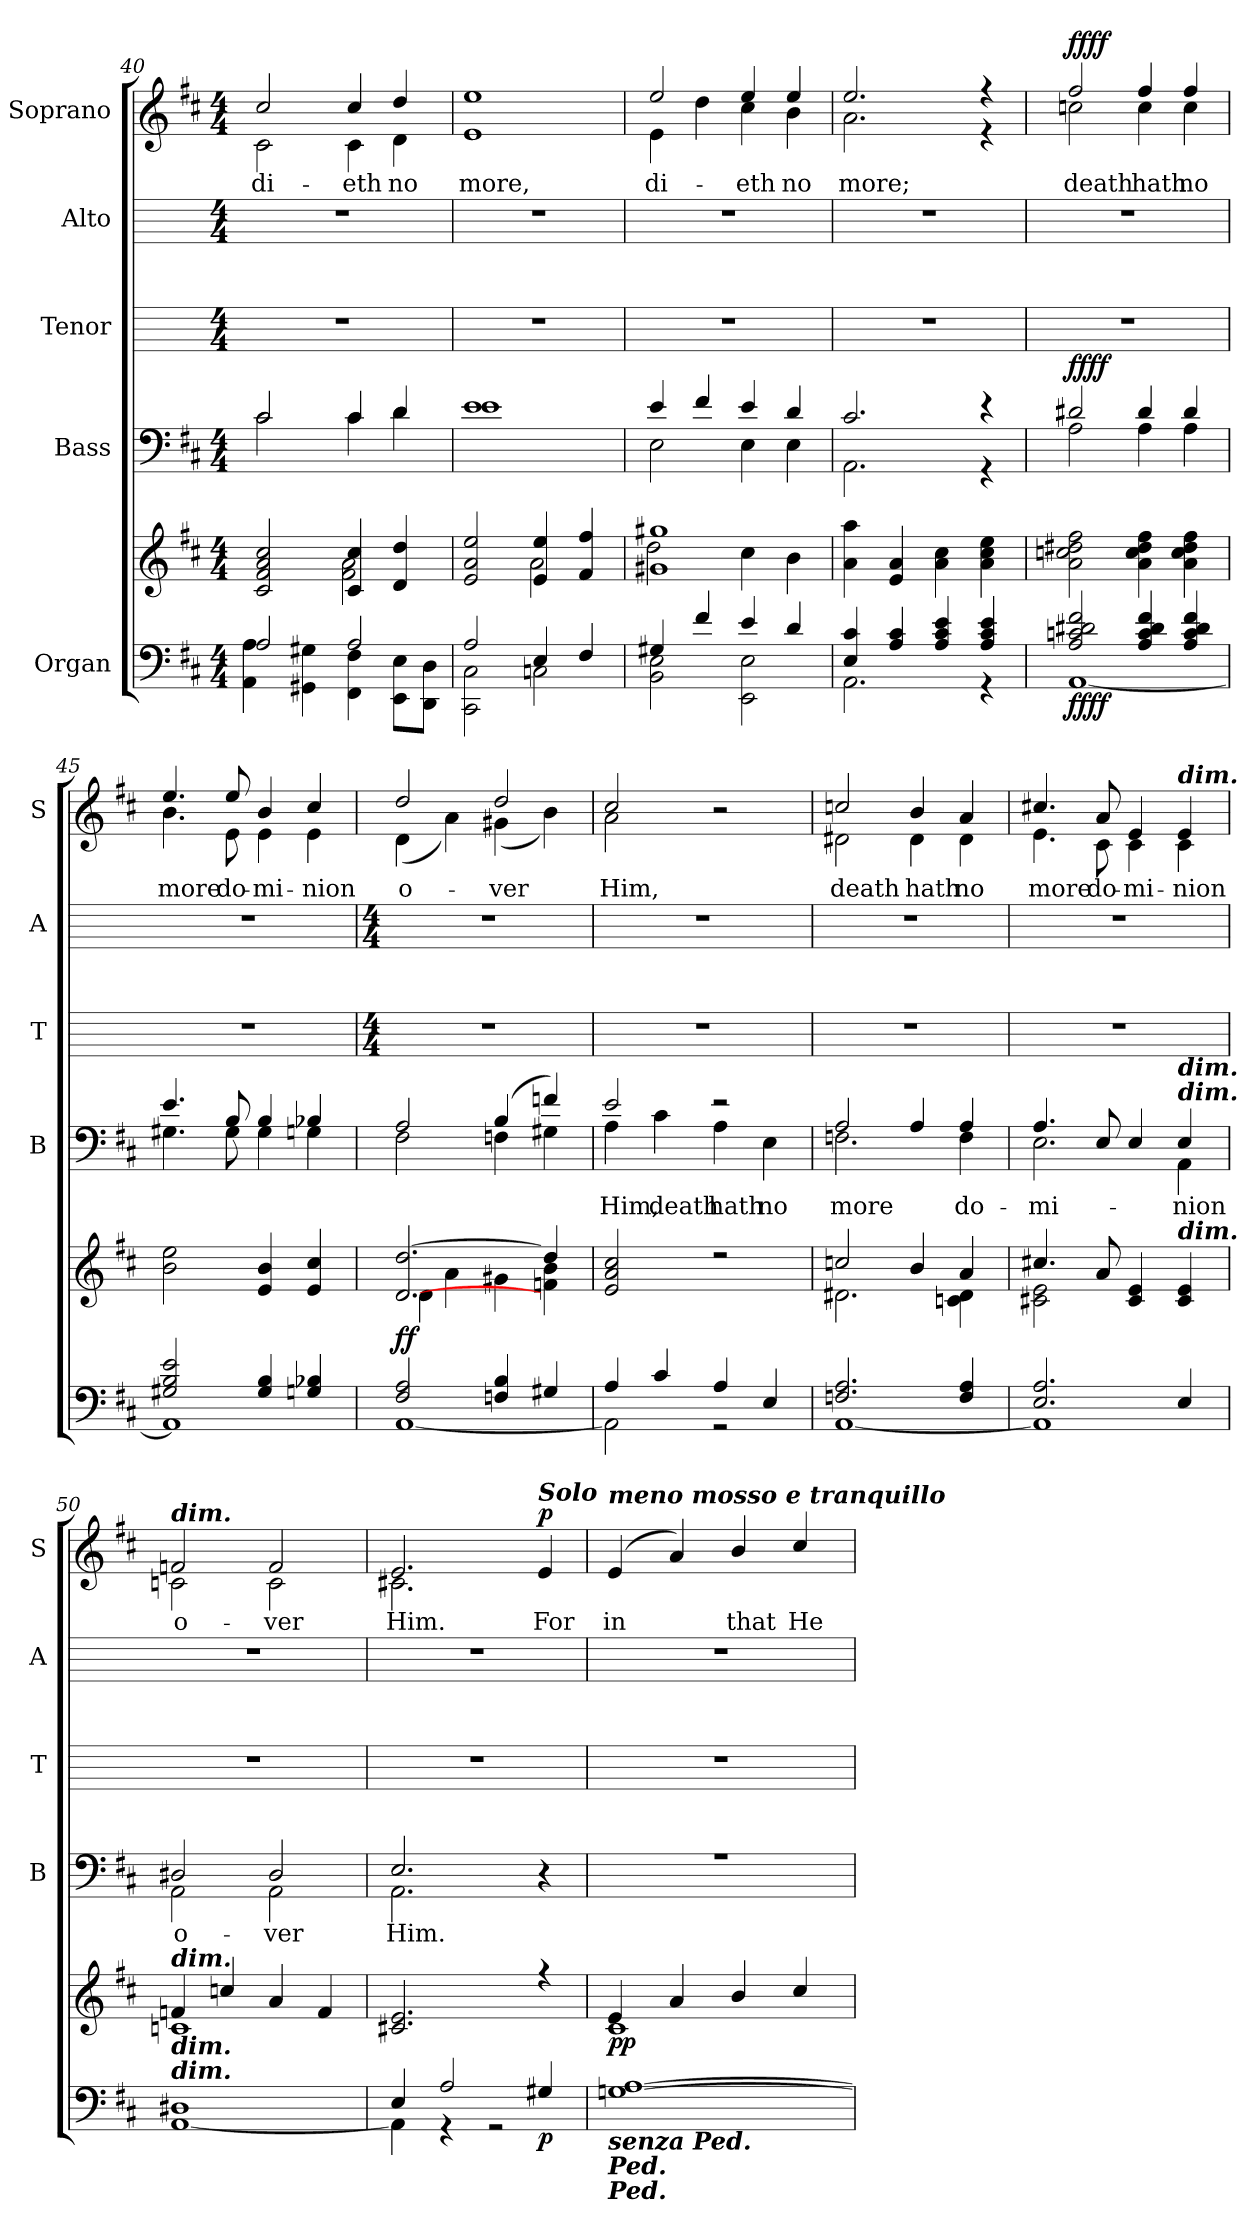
**kern	**kern	**dynam	**kern	**text	**dynam	**kern	**kern	**kern	**text	**dynam
*part5	*part5	*part5	*part4	*part4	*part4	*part3	*part2	*part1	*part1	*part1
*staff6	*staff5	*staff5/6	*staff4	*staff4	*staff4	*staff3	*staff2	*staff1	*staff1	*staff1
*I"Organ	*	*	*I"Bass	*	*	*I"Tenor	*I"Alto	*I"Soprano	*	*
*	*	*	*I'B	*	*	*I'T	*I'A	*I'S	*	*
*clefF4	*clefG2	*	*clefF4	*	*	*	*	*clefG2	*	*
*k[f#c#]	*k[f#c#]	*	*k[f#c#]	*	*	*	*	*k[f#c#]	*	*
*D:	*D:	*	*D:	*	*	*	*	*D:	*	*
*M4/4	*M4/4	*	*M4/4	*	*	*M4/4	*M4/4	*M4/4	*	*
=40	=40	=40	=40	=40	=40	=40	=40	=40	=40	=40
*^	*^	*	*^	*	*	*	*	*^	*	*
!	!	!	!	!	!	!	!	!	!	!	!	!	!LO:LY:b	!
2A/	4AA\ 4A\	2c#/ 2f#/ 2a/ 2cc#/	2ryy	.	2c#/	2c#\	.	.	1r	1r	2cc#/	2c#\	di-	.
.	4GG#X\ 4G#X\	.	.	.	.	.	.	.	.	.	.	.	.	.
!	!	!	!	!	!	!	!	!	!	!	!	!	!LO:LY:b	!
2A/	4FF#\ 4F#\	4c#/ 4cc#/	2f#\ 2a\	.	4c#/	4c#\	.	.	.	.	4cc#/	4c#\	-eth	.
!	!	!	!	!	!	!	!	!	!	!	!	!	!LO:LY:b	!
.	8EE\ 8E\L	4d/ 4dd/	.	.	4d/	4d\	.	.	.	.	4dd/	4d\	no	.
.	8DD\ 8D\J	.	.	.	.	.	.	.	.	.	.	.	.	.
=41	=41	=41	=41	=41	=41	=41	=41	=41	=41	=41	=41	=41	=41	=41
!	!	!	!	!	!	!	!	!	!	!	!	!	!LO:LY:b	!
2A/	2CC#\ 2C#\	2e/ 2a/ 2ee/	2ryy	.	1e/	1e\	.	.	1r	1r	1ee/	1e\	more,	.
4E/	2Cn\	4e/ 4ee/	2a\	.	.	.	.	.	.	.	.	.	.	.
4F#/	.	4f#/ 4ff#/	.	.	.	.	.	.	.	.	.	.	.	.
=42	=42	=42	=42	=42	=42	=42	=42	=42	=42	=42	=42	=42	=42	=42
!	!	!	!	!	!	!	!	!	!	!	!	!	!LO:LY:b	!
4G#X/	2BB\ 2E\	1g#X/ 1gg#X/	2dd\	.	4e/	2E\	.	.	1r	1r	2ee/	4e\	di-	.
4f#/	.	.	.	.	4f#/	.	.	.	.	.	.	4dd\	.	.
!	!	!	!	!	!	!	!	!	!	!	!	!	!LO:LY:b	!
4e/	2EE\ 2E\	.	4cc#\	.	4e/	4E\	.	.	.	.	4ee/	4cc#\	eth	.
!	!	!	!	!	!	!	!	!	!	!	!	!	!LO:LY:b	!
4d/	.	.	4b\	.	4d/	4E\	.	.	.	.	4ee/	4b\	no	.
=43	=43	=43	=43	=43	=43	=43	=43	=43	=43	=43	=43	=43	=43	=43
!	!	!	!	!	!	!	!	!	!	!	!	!	!LO:LY:b	!
4E/ 4c#/	2.AA\	1ryy	4a\ 4aa\	.	2.c#/	2.AA\	.	.	1r	1r	2.ee/	2.a\	more;	.
4A/ 4c#/	.	.	4e/ 4a/	.	.	.	.	.	.	.	.	.	.	.
4A/ 4c#/ 4e/	.	.	4a\ 4cc#\	.	.	.	.	.	.	.	.	.	.	.
4A/ 4c#/ 4e/	4r	.	4a\ 4cc#\ 4ee\	.	4r	4r	.	.	.	.	4r	4r	.	.
=44	=44	=44	=44	=44	=44	=44	=44	=44	=44	=44	=44	=44	=44	=44
!	!	!	!	!LO:DY:b=2	!	!	!	!	!	!	!	!	!LO:LY:b	!
!	!	!	!	!LO:DY:n=1:b	!	!	!	!LO:DY:b	!	!	!	!	!	!
!	!	!	!	!	!	!	!	!LO:DY:n=1:b	!	!	!	!	!	!LO:DY:b
!	!	!	!	!	!	!	!	!	!	!	!	!	!	!LO:DY:n=1:b
2A/ 2cn/ 2d#X/ 2f#/	[1AA\	1ryy	2a\ 2ccn\ 2dd#X\ 2ff#\	ff ff	2d#X/	2A\	.	ff ff	1r	1r	2ff#/	2ccn\	death	ff ff
!	!	!	!	!	!	!	!	!	!	!	!	!	!LO:LY:b	!
4A/ 4c/ 4d#/ 4f#/	.	.	4a\ 4cc\ 4dd#\ 4ff#\	.	4d#/	4A\	.	.	.	.	4ff#/	4cc\	hath	.
!	!	!	!	!	!	!	!	!	!	!	!	!	!LO:LY:b	!
4A/ 4c/ 4d#/ 4f#/	.	.	4a\ 4cc\ 4dd#\ 4ff#\	.	4d#/	4A\	.	.	.	.	4ff#/	4cc\	no	.
=45	=45	=45	=45	=45	=45	=45	=45	=45	=45	=45	=45	=45	=45	=45
!	!	!	!	!	!	!	!	!	!	!	!	!	!LO:LY:b	!
2G#X/ 2B/ 2e/	1AA\]	2ryy	2b\ 2ee\	.	4.e/	4.G#X\	.	.	1r	1r	4.ee/	4.b\	more	.
!	!	!	!	!	!	!	!	!	!	!	!	!	!LO:LY:b	!
.	.	.	.	.	8B/	8G#\	.	.	.	.	8ee/	8e\	do-	.
!	!	!	!	!	!	!	!	!	!	!	!	!	!LO:LY:b	!
4G#/ 4B/	.	4e/ 4b/	2ryy	.	4B/	4G#\	.	.	.	.	4b/	4e\	-mi-	.
!	!	!	!	!	!	!	!	!	!	!	!	!	!LO:LY:b	!
4Gn/ 4B-X/	.	4e/ 4cc#/	.	.	4B-X/	4Gn\	.	.	.	.	4cc#/	4e\	-nion	.
!!LO:LB:g=z	!!
=46	=46	=46	=46	=46	=46	=46	=46	=46	=46	=46	=46	=46	=46	=46
*	*	*	*	*	*	*	*	*	*M4/4	*M4/4	*	*	*	*
!	!	!	!	!LO:DY:b	!	!	!	!	!	!	!	!	!LO:LY:b	!
2F#/ 2A/	[1AA\	[2.d/ [2.dd/	4d\	ff	2A/	2F#\	.	.	1r	1r	2dd/	(4d\	o-	.
.	.	.	4a\	.	.	.	.	.	.	.	.	4a\)	.	.
!	!	!	!	!	!	!	!	!	!	!	!	!	!LO:LY:b	!
4Fn/ 4B/	.	.	4g#X\	.	(>4B/	4Fn\	.	.	.	.	2dd/	(<4g#X\	ver	.
4G#X/	.	4dd/]	4fn\ 4b\	.	4fn/)	4G#X\	.	.	.	.	.	4b\)	.	.
=47	=47	=47	=47	=47	=47	=47	=47	=47	=47	=47	=47	=47	=47	=47
!	!	!	!	!	!	!	!LO:LY:b	!	!	!	!	!	!LO:LY:b	!
4A/	2AA\]	2e/ 2a/ 2cc#/	1ryy	.	2e/	4A\	Him,	.	1r	1r	2cc#/	2a\	Him,	.
!	!	!	!	!	!	!	!LO:LY:b	!	!	!	!	!	!	!
4c#/	.	.	.	.	.	4c#\	death	.	.	.	.	.	.	.
!	!	!	!	!	!	!	!LO:LY:b	!	!	!	!	!	!	!
4A/	2r	2r	.	.	2r	4A\	hath	.	.	.	2r	2ryy	.	.
!	!	!	!	!	!	!	!LO:LY:b	!	!	!	!	!	!	!
4E/	.	.	.	.	.	4E\	no	.	.	.	.	.	.	.
=48	=48	=48	=48	=48	=48	=48	=48	=48	=48	=48	=48	=48	=48	=48
!	!	!	!	!	!	!	!LO:LY:b	!	!	!	!	!	!LO:LY:b	!
2.Fn/ 2.A/	[1AA\	2ccn/	2.d#X\	.	2A/	2.Fn\	more	.	1r	1r	2ccn/	2d#X\	death	.
!	!	!	!	!	!	!	!	!	!	!	!	!	!LO:LY:b	!
.	.	4b/	.	.	4A/	.	.	.	.	.	4b/	4d#\	hath	.
!	!	!	!	!	!	!	!LO:LY:b	!	!	!	!	!	!LO:LY:b	!
4F/ 4A/	.	4a/	4cn\ 4d#\	.	4A/	4F\	do-	.	.	.	4a/	4d#\	no	.
=49	=49	=49	=49	=49	=49	=49	=49	=49	=49	=49	=49	=49	=49	=49
!	!	!	!	!	!	!	!LO:LY:b	!	!	!	!	!	!LO:LY:b	!
2.E/ 2.A/	1AA\]	4.cc#X/	2c#X\ 2e\	.	4.A/	2.E\	-mi-	.	1r	1r	4.cc#X/	4.e\	more	.
!	!	!	!	!	!	!	!	!	!	!	!	!	!LO:LY:b	!
.	.	8a/	.	.	8E/	.	.	.	.	.	8a/	8c#\	do-	.
!	!	!	!	!	!	!	!	!	!	!	!	!	!LO:LY:b	!
.	.	4c#/ 4e/	2ryy	.	4E/	.	.	.	.	.	4e/	4c#\	-mi-	.
!	!	!	!	!	!	!	!	!	!	!	!LO:TX:a:Bi:t=dim.	!	!	!
!	!	!	!	!	!LO:TX:a:Bi:t=dim.	!	!	!	!	!	!	!	!	!
!	!	!	!	!	!LO:TX:a:Bi:t=dim.	!	!	!	!	!	!	!	!	!
!	!	!LO:TX:a:Bi:t=dim.	!	!	!	!	!	!	!	!	!	!	!	!
!	!	!	!	!	!	!	!LO:LY:b	!	!	!	!	!	!LO:LY:b	!
4E/	.	4c#/ 4e/	.	.	4E/	4AA\	-nion	.	.	.	4e/	4c#\	-nion	.
=50	=50	=50	=50	=50	=50	=50	=50	=50	=50	=50	=50	=50	=50	=50
!	!	!	!	!	!	!	!	!	!	!	!LO:TX:a:Bi:t=dim.	!	!	!
!	!	!LO:TX:a:Bi:t=dim.	!	!	!	!	!	!	!	!	!	!	!	!
!LO:TX:a:Bi:t=dim.	!	!	!	!	!	!	!	!	!	!	!	!	!	!
!LO:TX:a:Bi:t=dim.	!	!	!	!	!	!	!	!	!	!	!	!	!	!
!	!	!	!	!	!	!	!LO:LY:b	!	!	!	!	!	!LO:LY:b	!
1D#X/	[1AA\	4fn/	1cn\	.	2D#X/	2AA\	o-	.	1r	1r	2fn/	2cn\	o-	.
.	.	4ccn/	.	.	.	.	.	.	.	.	.	.	.	.
!	!	!	!	!	!	!	!LO:LY:b	!	!	!	!	!	!LO:LY:b	!
.	.	4a/	.	.	2D#/	2AA\	-ver	.	.	.	2f/	2c\	-ver	.
.	.	4f/	.	.	.	.	.	.	.	.	.	.	.	.
=51	=51	=51	=51	=51	=51	=51	=51	=51	=51	=51	=51	=51	=51	=51
!	!	!	!	!	!	!	!LO:LY:b	!	!	!	!	!	!LO:LY:b	!
4E/	4AA\]	2.c#X/ 2.e/	1ryy	.	2.E/	2.AA\	Him.	.	1r	1r	2.e/	2.c#X\	Him.	.
2A/	4r	.	.	.	.	.	.	.	.	.	.	.	.	.
.	2r	.	.	.	.	.	.	.	.	.	.	.	.	.
!	!	!	!	!	!	!	!	!	!	!	!LO:TX:a:Bi:t=Solo	!	!	!
!	!	!	!	!LO:DY:b=2	!	!	!	!	!	!	!	!	!LO:LY:b	!LO:DY:b
4G#X/	.	4r	.	p	4r	4ryy	.	.	.	.	4e/	4ryy	For	p
=52	=52	=52	=52	=52	=52	=52	=52	=52	=52	=52	=52	=52	=52	=52
!	!	!	!	!	!	!	!	!	!	!	!LO:TX:a:Bi:t=meno mosso e tranquillo	!	!	!
!LO:TX:b:Bi:t=senza Ped.	!	!	!	!	!	!	!	!	!	!	!	!	!	!
!LO:TX:b:Bi:t=Ped.	!	!	!	!	!	!	!	!	!	!	!	!	!	!
!LO:TX:b:Bi:t=Ped.	!	!	!	!	!	!	!	!	!	!	!	!	!	!
!	!	!	!	!LO:DY:b	!	!	!	!	!	!	!	!	!LO:LY:b	!
!	!	!	!	!LO:DY:n=1:b	!	!	!	!	!	!	!	!	!	!
[1Gn/ [1A/	1ryy	4e/	1c#\	p p	1r	1ryy	.	.	1r	1r	(4e/	1ryy	in	.
.	.	4a/	.	.	.	.	.	.	.	.	4a/)	.	.	.
!	!	!	!	!	!	!	!	!	!	!	!	!	!LO:LY:b	!
.	.	4b/	.	.	.	.	.	.	.	.	4b/	.	that	.
!	!	!	!	!	!	!	!	!	!	!	!	!	!LO:LY:b	!
.	.	4cc#/	.	.	.	.	.	.	.	.	4cc#/	.	He	.
*v	*v	*	*	*	*v	*v	*	*	*	*	*v	*v	*	*
*	*v	*v	*	*	*	*	*	*	*	*	*
=	=	=	=	=	=	=	=	=	=	=
*-	*-	*-	*-	*-	*-	*-	*-	*-	*-	*-
